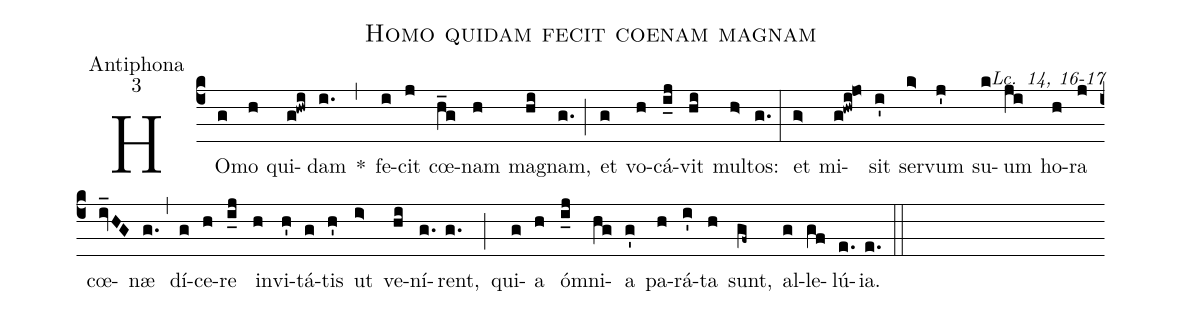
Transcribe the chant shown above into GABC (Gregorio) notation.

name:Homo quidam fecit coenam magnam;
office-part:Antiphona;
mode:3;
commentary: Lc. 14, 16-17;
%%
(c4)
HO(g)mo(h) qui(g!hwi)dam(i.) *(,)
fe(i)cit(j) cœ(h_g)nam(h) mag(hi)nam,(g.) (;)
et(g) vo(h)cá(i_j)vit(hi) mul(h>)tos:(g.) (:)
et(g>) mi(g!hwi!jo)sit(i') ser(k>)vum(j') su(k)um(ji) ho(h)ra(j) cœ(iv_HG)næ(g.) (,)
dí(g)ce(h)re(i_j) in(h)vi(h')tá(g)tis(h') ut(i>) ve(hi)ní(g.)rent,(g.) (;)
qui(g)a(h) óm(i_j)ni(hg)a(g') pa(h)rá(i')ta(h) sunt,(gf~) al(g)le(gf)lú(e.)ia.(e.) (::)
